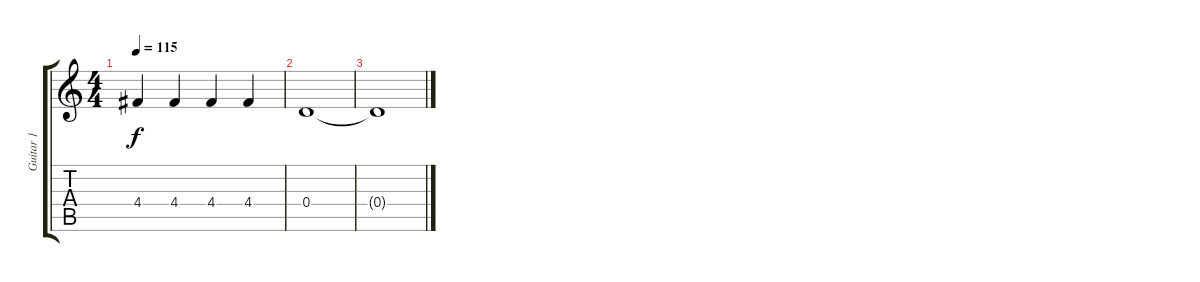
\track ("Guitar 1" "Guitar 1") {instrument distortionguitar}
\staff {score tabs}
\tuning (E4 B3 G3 D3 A2 E2) {hide}
\ts (4 4)
\tempo 115
\clef g2
\ks c
4.4.4{dy f} 4.4.4 4.4.4 4.4.4 |
0.4.1 |
0.4{t}.1{volume 0}
